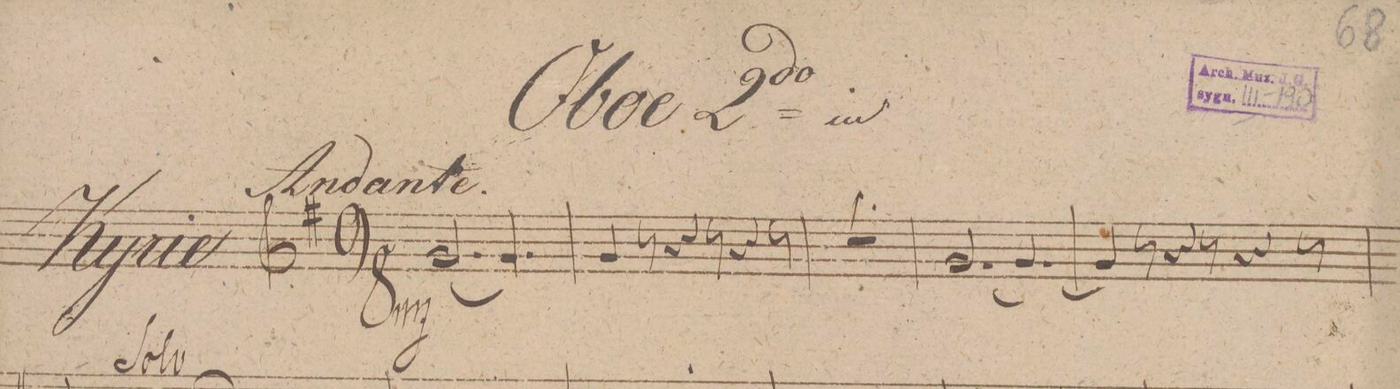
**kern	**dynam
*I"Oboe 2do in	*
*clefG2	*
*k[f#]	*
*M9/8	*
[2.g/	mf
4.g/]	.
=2	=2
4g/	.
8r	.
4r	.
8r	.
4r	.
8r	.
=3	=3
8%9r	.
=4	=4
[2.g/	.
4.g/_	.
=5	=5
4g/]	.
8r	.
4r	.
8r	.
4r	.
8r	.
=6	=6
*-	*-
